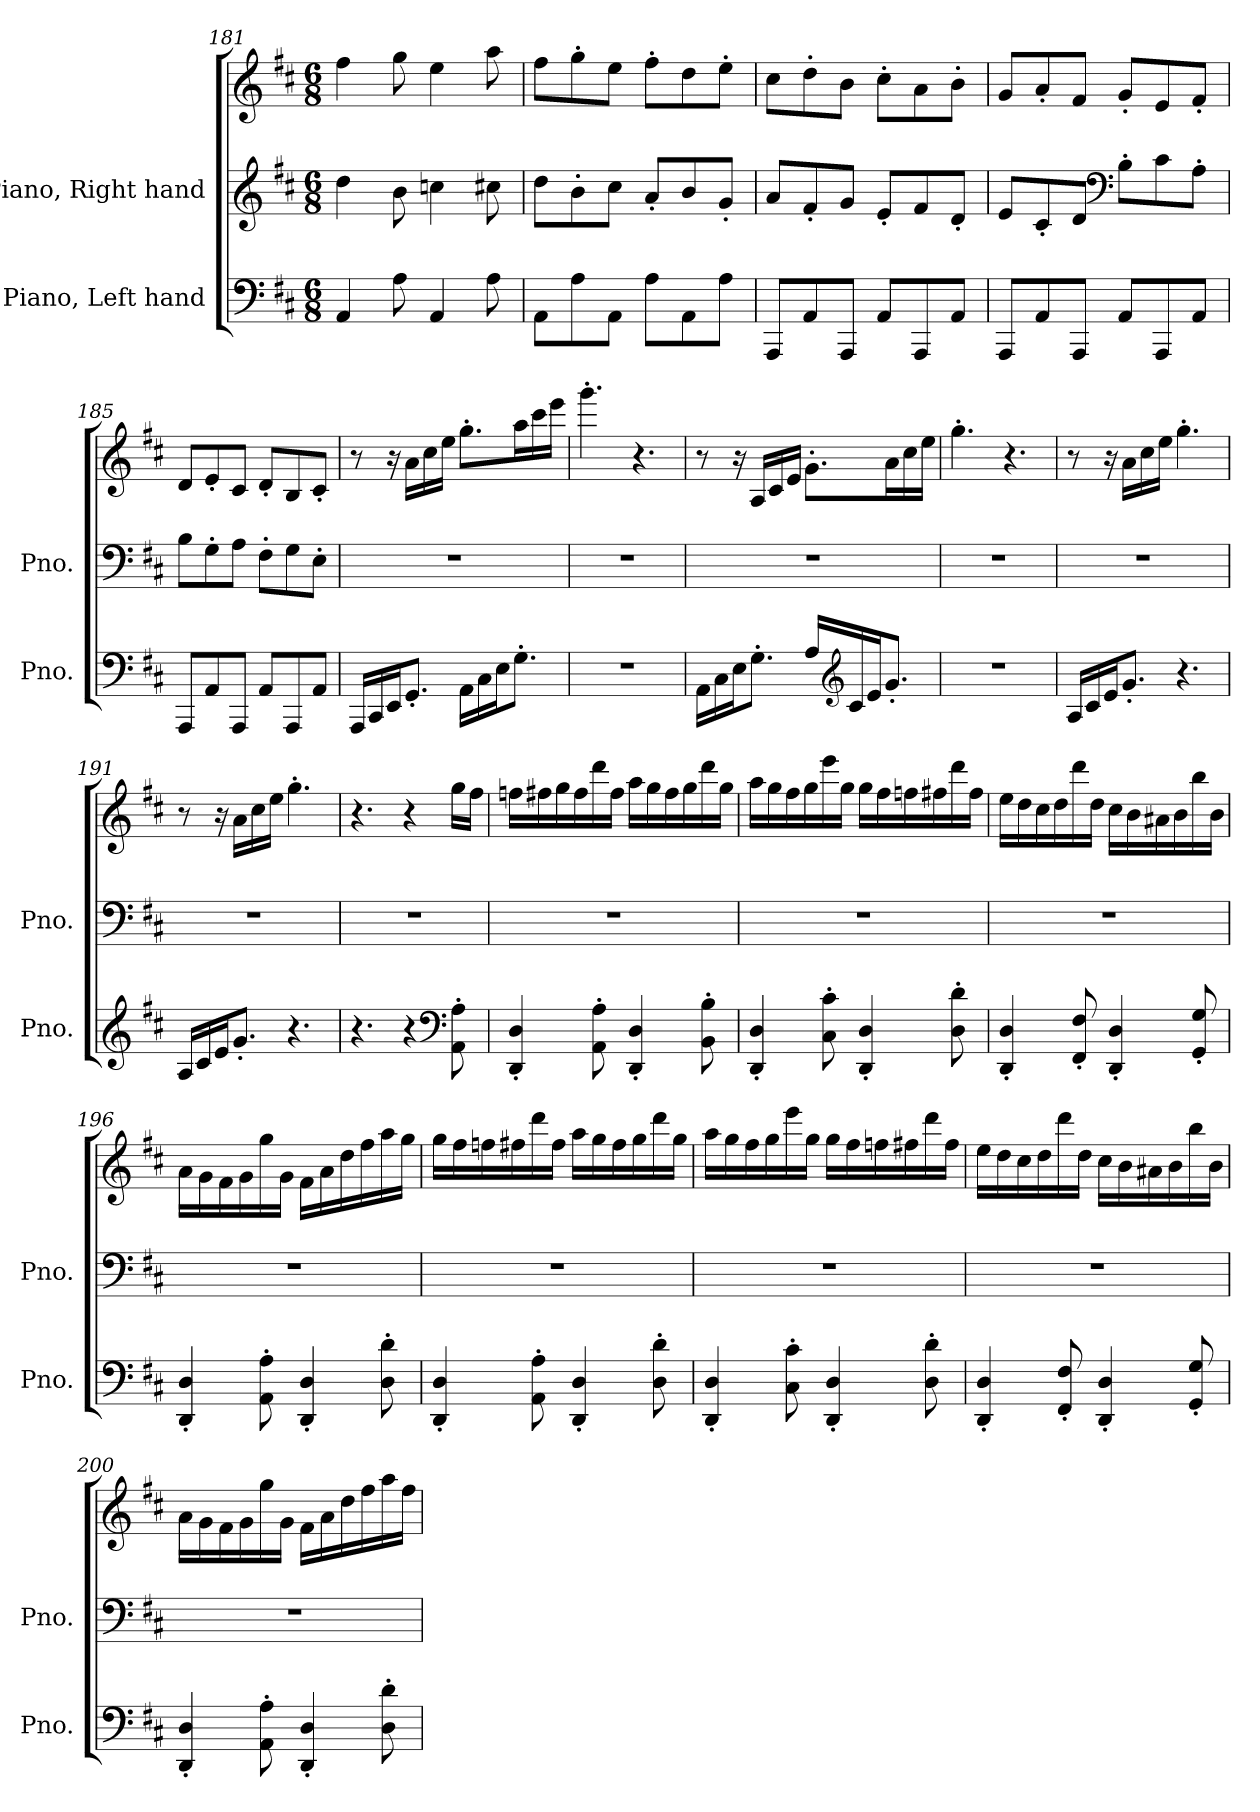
**kern	**kern	**kern
*part2	*part1	*part1
*staff3	*staff2	*staff1
*I"Piano, Left hand	*I"Piano, Right hand	*
*I'Pno.	*I'Pno.	*
*clefF4	*clefG2	*clefG2
*k[f#c#]	*k[f#c#]	*k[f#c#]
*M6/8	*M6/8	*M6/8
=181	=181	=181
4AA/	4dd\	4ff#\
8A\	8b\	8gg\
4AA/	4ccn\	4ee\
8A\	8cc#X\	8aa\
!!LO:LB:g=z
=182	=182	=182
8AA\L	8dd\L	8ff#\L
8A\	8b'\	8gg'\
8AA\J	8cc#\J	8ee\J
8A\L	8a'/L	8ff#'\L
8AA\	8b/	8dd\
8A\J	8g'/J	8ee'\J
=183	=183	=183
8AAA/L	8a/L	8cc#\L
8AA/	8f#'/	8dd'\
8AAA/J	8g/J	8b\J
8AA/L	8e'/L	8cc#'\L
8AAA/	8f#/	8a\
8AA/J	8d'/J	8b'\J
=184	=184	=184
8AAA/L	8e/L	8g/L
8AA/	8c#'/	8a'/
8AAA/J	8d/J	8f#/J
*	*clefF4	*
8AA/L	8B'\L	8g'/L
8AAA/	8c#\	8e/
8AA/J	8A'\J	8f#'/J
=185	=185	=185
8AAA/L	8B\L	8d/L
8AA/	8G'\	8e'/
8AAA/J	8A\J	8c#/J
8AA/L	8F#'\L	8d'/L
8AAA/	8G\	8B/
8AA/J	8E'\J	8c#'/J
!!LO:LB:g=z
=186	=186	=186
16AAA/LL	2.r	8r
16CC#/	.	.
16EE/J	.	16r
8.GG'/J	.	16a\LL
.	.	16cc#\
.	.	16ee\JJ
16AA\LL	.	8.gg'\L
16C#\	.	.
16E\J	.	.
8.G'\J	.	16aa\L
.	.	16ccc#\
.	.	16eee\JJ
=187	=187	=187
2.r	2.r	4.ggg'\
.	.	4.r
=188	=188	=188
16AA\LL	2.r	8r
16C#\	.	.
16E\J	.	16r
8.G'\J	.	16A/LL
.	.	16c#/
.	.	16e/JJ
16A/LL	.	8.g'\L
*clefG2	*	*
16c#/	.	.
16e/J	.	.
8.g'/J	.	16a\L
.	.	16cc#\
.	.	16ee\JJ
=189	=189	=189
2.r	2.r	4.gg'\
.	.	4.r
!!LO:LB:g=z
=190	=190	=190
16A/LL	2.r	8r
16c#/	.	.
16e/J	.	16r
8.g'/J	.	16a\LL
.	.	16cc#\
.	.	16ee\JJ
4.r	.	4.gg'\
=191	=191	=191
16A/LL	2.r	8r
16c#/	.	.
16e/J	.	16r
8.g'/J	.	16a\LL
.	.	16cc#\
.	.	16ee\JJ
4.r	.	4.gg'\
=192	=192	=192
4.r	2.r	4.r
4r	.	4r
*clefF4	*	*
8AA\' 8A\'	.	16gg\LL
.	.	16ff#\JJ
=193	=193	=193
4DD/' 4D/'	2.r	16ffn\LL
.	.	16ff#X\
.	.	16gg\
.	.	16ff#\
8AA\' 8A\'	.	16ddd\
.	.	16ff#\JJ
4DD/' 4D/'	.	16aa\LL
.	.	16gg\
.	.	16ff#\
.	.	16gg\
8BB\' 8B\'	.	16ddd\
.	.	16gg\JJ
!!LO:PB:g=z
=194	=194	=194
4DD/' 4D/'	2.r	16aa\LL
.	.	16gg\
.	.	16ff#\
.	.	16gg\
8C#\' 8c#\'	.	16eee\
.	.	16gg\JJ
4DD/' 4D/'	.	16gg\LL
.	.	16ff#\
.	.	16ffn\
.	.	16ff#X\
8D\' 8d\'	.	16ddd\
.	.	16ff#\JJ
=195	=195	=195
4DD/' 4D/'	2.r	16ee\LL
.	.	16dd\
.	.	16cc#\
.	.	16dd\
8FF#/' 8F#/'	.	16ddd\
.	.	16dd\JJ
4DD/' 4D/'	.	16cc#\LL
.	.	16b\
.	.	16a#X\
.	.	16b\
8GG/' 8G/'	.	16bb\
.	.	16b\JJ
=196	=196	=196
4DD/' 4D/'	2.r	16a\LL
.	.	16g\
.	.	16f#\
.	.	16g\
8AA\' 8A\'	.	16gg\
.	.	16g\JJ
4DD/' 4D/'	.	16f#\LL
.	.	16a\
.	.	16dd\
.	.	16ff#\
8D\' 8d\'	.	16aa\
.	.	16gg\JJ
!!LO:LB:g=z
=197	=197	=197
4DD/' 4D/'	2.r	16gg\LL
.	.	16ff#\
.	.	16ffn\
.	.	16ff#X\
8AA\' 8A\'	.	16ddd\
.	.	16ff#\JJ
4DD/' 4D/'	.	16aa\LL
.	.	16gg\
.	.	16ff#\
.	.	16gg\
8D\' 8d\'	.	16ddd\
.	.	16gg\JJ
=198	=198	=198
4DD/' 4D/'	2.r	16aa\LL
.	.	16gg\
.	.	16ff#\
.	.	16gg\
8C#\' 8c#\'	.	16eee\
.	.	16gg\JJ
4DD/' 4D/'	.	16gg\LL
.	.	16ff#\
.	.	16ffn\
.	.	16ff#X\
8D\' 8d\'	.	16ddd\
.	.	16ff#\JJ
=199	=199	=199
4DD/' 4D/'	2.r	16ee\LL
.	.	16dd\
.	.	16cc#\
.	.	16dd\
8FF#/' 8F#/'	.	16ddd\
.	.	16dd\JJ
4DD/' 4D/'	.	16cc#\LL
.	.	16b\
.	.	16a#X\
.	.	16b\
8GG/' 8G/'	.	16bb\
.	.	16b\JJ
!!LO:LB:g=z
=200	=200	=200
4DD/' 4D/'	2.r	16a\LL
.	.	16g\
.	.	16f#\
.	.	16g\
8AA\' 8A\'	.	16gg\
.	.	16g\JJ
4DD/' 4D/'	.	16f#\LL
.	.	16a\
.	.	16dd\
.	.	16ff#\
8D\' 8d\'	.	16aa\
.	.	16ff#\JJ
=	=	=
*-	*-	*-
